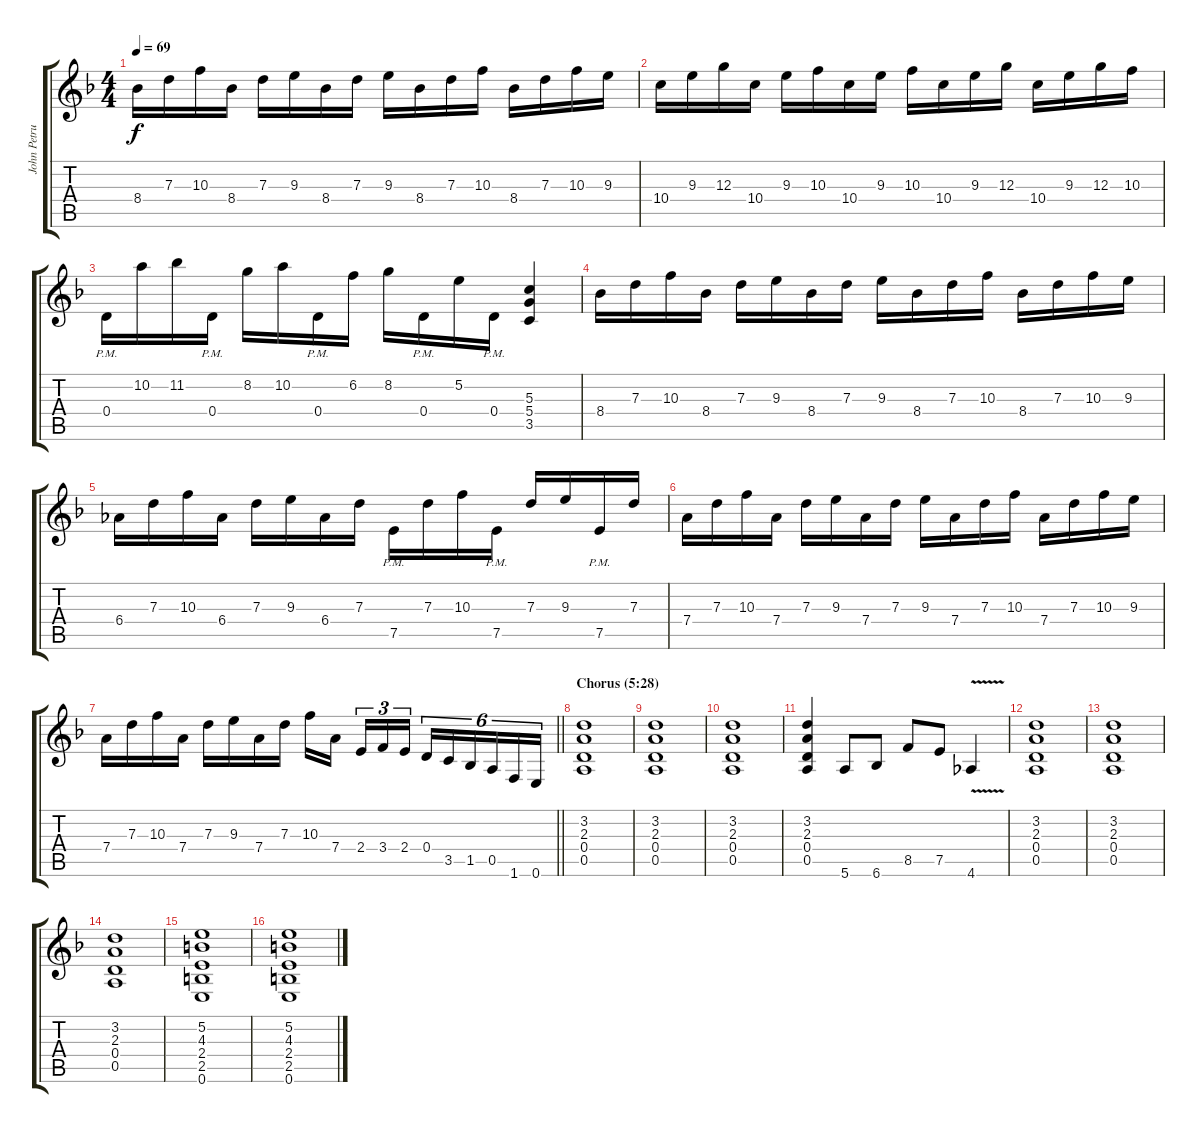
\track ("John Petrucci Gtr. 1" "John Petru") {instrument distortionguitar}
\staff {score tabs}
\tuning (E4 B3 G3 D3 A2 E2) {hide}
\ts (4 4)
\tempo 69
\clef g2
\ks dminor
8.4.16{dy f} 7.3.16 10.3.16 8.4.16 7.3.16 9.3.16 8.4.16 7.3.16 9.3.16 8.4.16 7.3.16 10.3.16 8.4.16 7.3.16 10.3.16 9.3.16 |
10.4.16 9.3.16 12.3.16 10.4.16 9.3.16 10.3.16 10.4.16 9.3.16 10.3.16 10.4.16 9.3.16 12.3.16 10.4.16 9.3.16 12.3.16 10.3.16 |
0.4{pm}.16 10.2.16 11.2.16 0.4{pm}.16 8.2.16 10.2.16 0.4{pm}.16 6.2.16 8.2.16 0.4{pm}.16 5.2.16 0.4{pm}.16 (5.3 5.4 3.5).4 |
8.4.16 7.3.16 10.3.16 8.4.16 7.3.16 9.3.16 8.4.16 7.3.16 9.3.16 8.4.16 7.3.16 10.3.16 8.4.16 7.3.16 10.3.16 9.3.16 |
6.4.16 7.3.16 10.3.16 6.4.16 7.3.16 9.3.16 6.4.16 7.3.16 7.5{pm}.16 7.3.16 10.3.16 7.5{pm}.16 7.3.16 9.3.16 7.5{pm}.16 7.3.16 |
7.4.16 7.3.16 10.3.16 7.4.16 7.3.16 9.3.16 7.4.16 7.3.16 9.3.16 7.4.16 7.3.16 10.3.16 7.4.16 7.3.16 10.3.16 9.3.16 |
\barLineRight lightlight
7.4.16 7.3.16 10.3.16 7.4.16 7.3.16 9.3.16 7.4.16 7.3.16 10.3.16 7.4.16{beam splitsecondary} 2.4.16{tu (3 2)} 3.4.16{tu (3 2)} 2.4.16{tu (3 2)} 0.4.16{tu (6 4)} 3.5.16{tu (6 4)} 1.5.16{tu (6 4)} 0.5.16{tu (6 4)} 1.6.16{tu (6 4)} 0.6.16{tu (6 4)} |
\section ("" "Chorus (5:28)")
(3.2 2.3 0.4 0.5).1 |
(3.2 2.3 0.4 0.5).1 |
(3.2 2.3 0.4 0.5).1 |
(3.2 2.3 0.4 0.5).4 5.6.8 6.6.8 8.5.8 7.5.8 4.6{v}.4 |
(3.2 2.3 0.4 0.5).1 |
(3.2 2.3 0.4 0.5).1 |
(3.2 2.3 0.4 0.5).1 |
(5.2 4.3 2.4 2.5 0.6).1 |
(5.2 4.3 2.4 2.5 0.6).1
